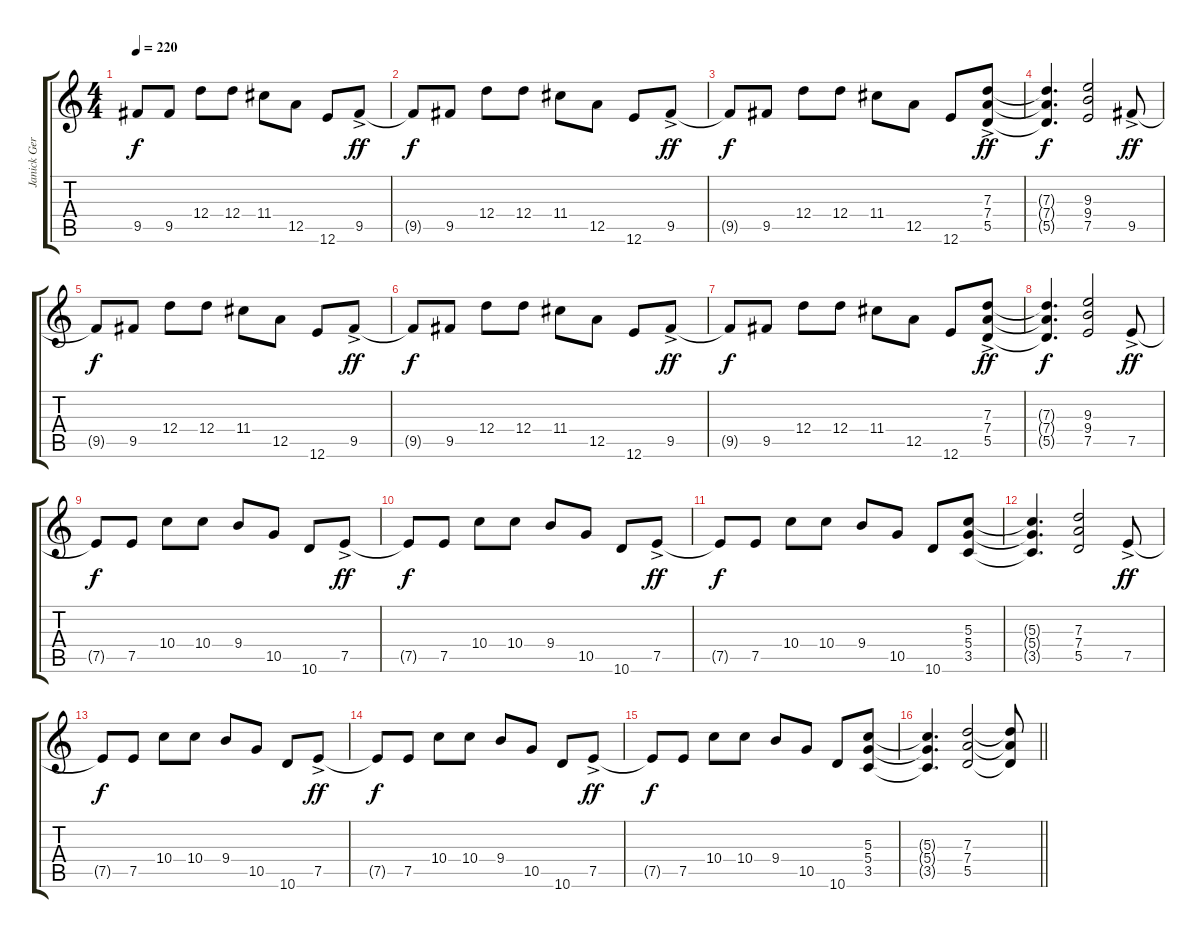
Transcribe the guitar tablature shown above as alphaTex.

\track ("Janick Gers" "Janick Ger") {instrument distortionguitar}
\staff {score tabs}
\tuning (E4 B3 G3 D3 A2 E2) {hide}
\ts (4 4)
\tempo 220
\clef g2
\ks c
9.5{t}.8{dy f} 9.5.8 12.4.8 12.4.8 11.4.8 12.5.8 12.6.8 9.5{ac}.8{dy ff} |
9.5{t}.8{dy f} 9.5.8 12.4.8 12.4.8 11.4.8 12.5.8 12.6.8 9.5{ac}.8{dy ff} |
9.5{t}.8{dy f} 9.5.8 12.4.8 12.4.8 11.4.8 12.5.8 12.6.8 (7.3 7.4 5.5{ac}).8{dy ff} |
(7.3{t} 7.4{t} 5.5{t}).4{d dy f} (9.3 9.4 7.5).2 9.5{ac}.8{dy ff} |
9.5{t}.8{dy f} 9.5.8 12.4.8 12.4.8 11.4.8 12.5.8 12.6.8 9.5{ac}.8{dy ff} |
9.5{t}.8{dy f} 9.5.8 12.4.8 12.4.8 11.4.8 12.5.8 12.6.8 9.5{ac}.8{dy ff} |
9.5{t}.8{dy f} 9.5.8 12.4.8 12.4.8 11.4.8 12.5.8 12.6.8 (7.3 7.4 5.5{ac}).8{dy ff} |
(7.3{t} 7.4{t} 5.5{t}).4{d dy f} (9.3 9.4 7.5).2 7.5{ac}.8{dy ff} |
7.5{t}.8{dy f} 7.5.8 10.4.8 10.4.8 9.4.8 10.5.8 10.6.8 7.5{ac}.8{dy ff} |
7.5{t}.8{dy f} 7.5.8 10.4.8 10.4.8 9.4.8 10.5.8 10.6.8 7.5{ac}.8{dy ff} |
7.5{t}.8{dy f} 7.5.8 10.4.8 10.4.8 9.4.8 10.5.8 10.6.8 (5.3 5.4 3.5).8 |
(5.3{t} 5.4{t} 3.5{t}).4{d} (7.3 7.4 5.5).2 7.5{ac}.8{dy ff} |
7.5{t}.8{dy f} 7.5.8 10.4.8 10.4.8 9.4.8 10.5.8 10.6.8 7.5{ac}.8{dy ff} |
7.5{t}.8{dy f} 7.5.8 10.4.8 10.4.8 9.4.8 10.5.8 10.6.8 7.5{ac}.8{dy ff} |
7.5{t}.8{dy f} 7.5.8 10.4.8 10.4.8 9.4.8 10.5.8 10.6.8 (5.3 5.4 3.5).8 |
\barLineRight lightlight
(5.3{t} 5.4{t} 3.5{t}).4{d} (7.3 7.4 5.5).2 (7.3{t} 7.4{t} 5.5{t}).8
